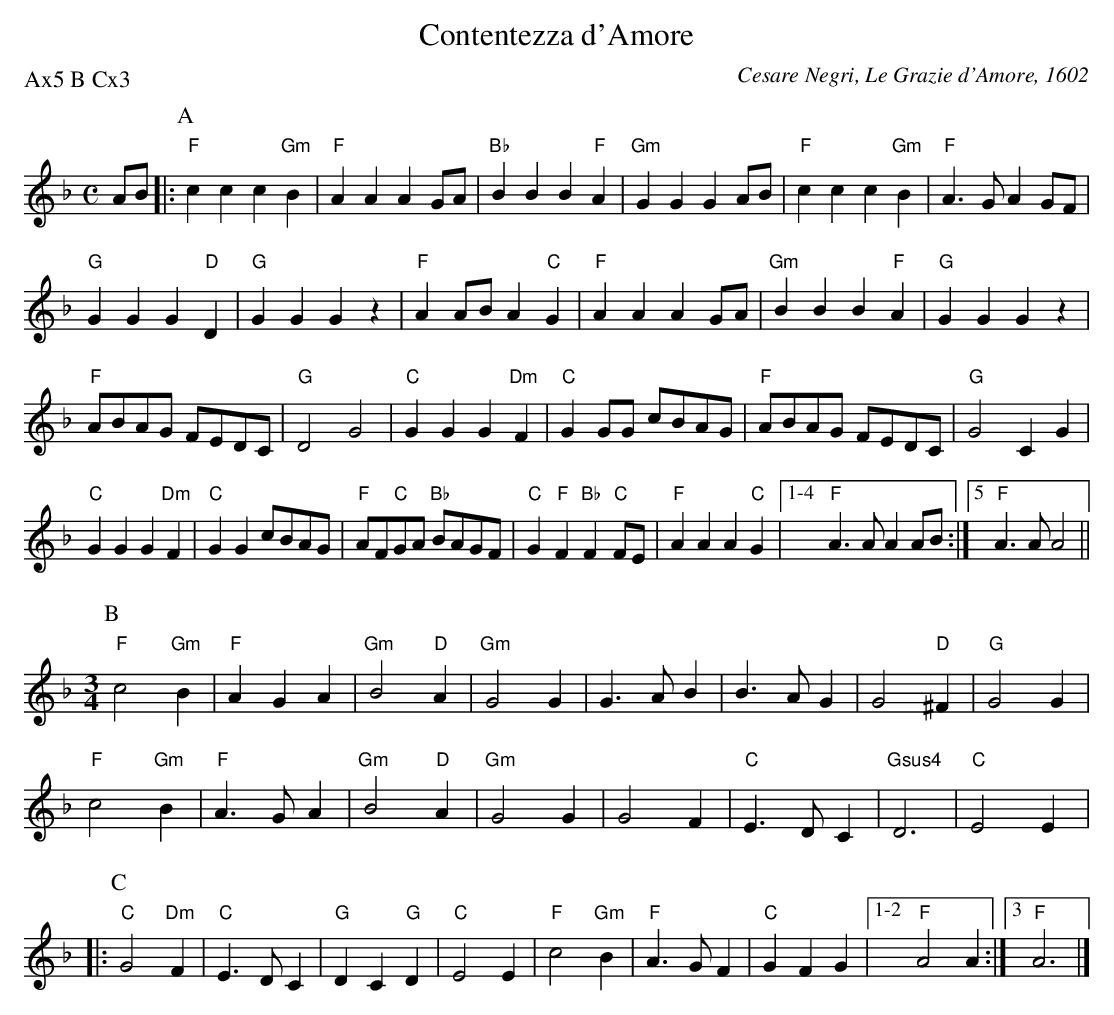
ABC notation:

X:1
T:Contentezza d'Amore
C:Cesare Negri, Le Grazie d'Amore, 1602
P:Ax5 B Cx3
M:C
L:1/8
K:F major
AB |:\
P:A
"F"c2c2 c2"Gm"B2 | "F"A2A2 A2GA | "Bb"B2B2 B2"F"A2 | "Gm"G2G2 G2AB | "F"c2c2 c2"Gm"B2 | "F"A3G A2GF |
"G"G2G2 G2"D"D2 | "G"G2G2 G2z2 | "F"A2AB A2"C"G2 | "F"A2A2 A2GA | "Gm"B2B2 B2"F"A2 | "G"G2G2 G2z2 |
"F"ABAG FEDC | "G"D4 G4 | "C"G2G2 G2"Dm"F2 | "C"G2GG cBAG | "F"ABAG FEDC | "G"G4 C2G2 |
"C"G2G2 G2"Dm"F2 | "C"G2G2 cBAG | "F"AF"C"GA "Bb"BAGF | "C"G2"F"F2 "Bb"F2"C"FE | "F"A2A2 A2"C"G2 |  [1-4 "F"A3A A2AB :|] \
 [5 "F"A3A A4 ||
M:3/4
P:B
"F"c4"Gm"B2 | "F"A2G2A2 | "Gm"B4"D"A2 | "Gm"G4G2 | G3AB2 | B3AG2 | \
G4"D"^F2 | "G"G4G2 |
"F"c4"Gm"B2 | "F"A3GA2 | "Gm"B4"D"A2 | "Gm"G4G2 | \
G4F2 | "C"E3DC2 | "Gsus4"D6 | "C"E4E2 |:
P:C
"C"G4"Dm"F2 | "C"E3DC2 | \
"G"D2C2"G"D2 | "C"E4E2 | "F"c4"Gm"B2 | "F"A3GF2 | "C"G2F2G2 |  [1-2 "F"A4A2 :|] \
 [3 "F"A6 |]
